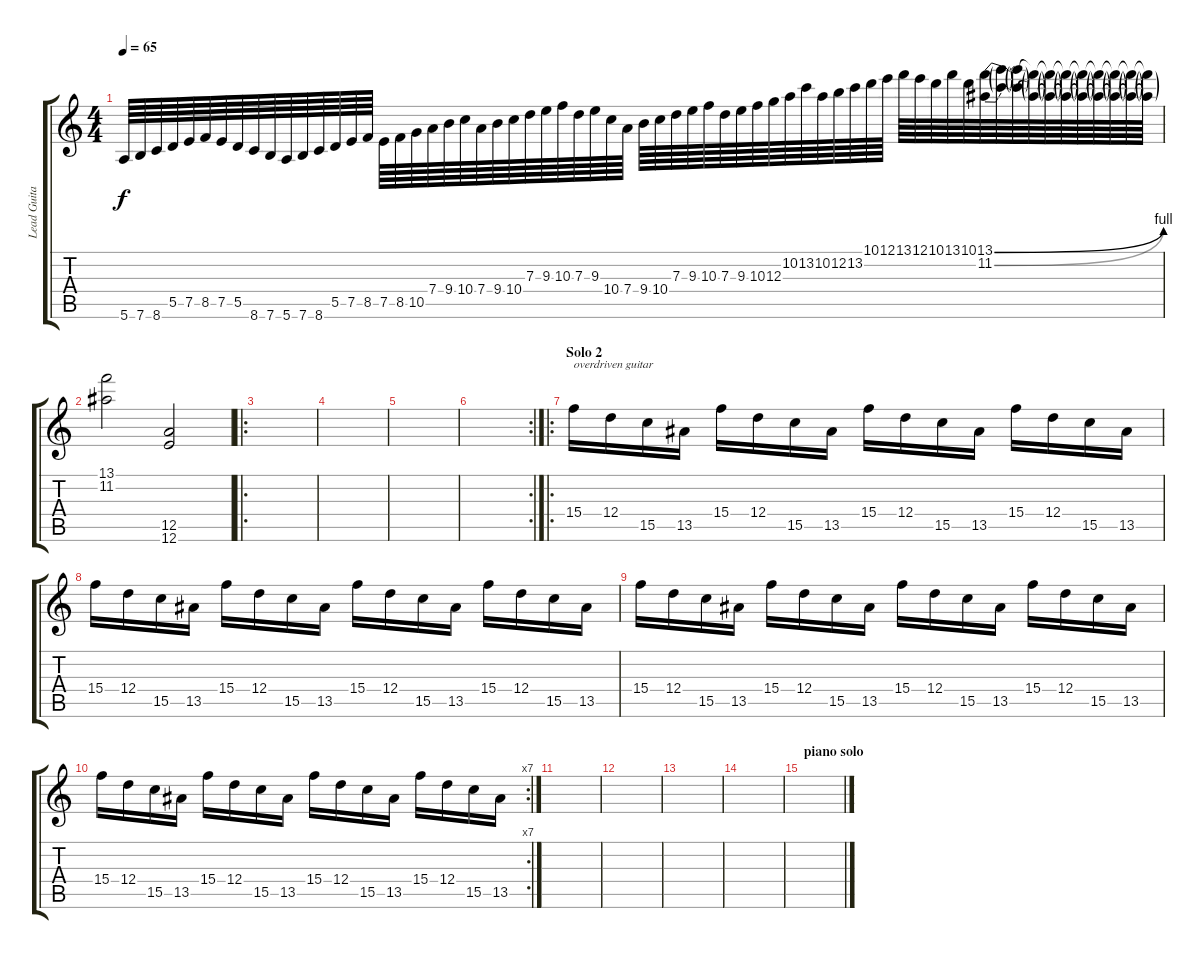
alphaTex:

\track ("Lead Guitar" "Lead Guita") {instrument overdrivenguitar}
\staff {score tabs}
\tuning (E4 B3 G3 D3 A2 E2) {hide}
\ts (4 4)
\tempo 65
\clef g2
\ks c
5.6.64{dy f} 7.6.64 8.6.64 5.5.64 7.5.64 8.5.64 7.5.64 5.5.64 8.6.64 7.6.64 5.6.64 7.6.64 8.6.64 5.5.64 7.5.64 8.5.64 7.5.64 8.5.64 10.5.64 7.4.64 9.4.64 10.4.64 7.4.64 9.4.64 10.4.64 7.3.64 9.3.64 10.3.64 7.3.64 9.3.64 10.4.64 7.4.64 9.4.64 10.4.64 7.3.64 9.3.64 10.3.64 7.3.64 9.3.64 10.3.64 12.3.64 10.2.64 13.2.64 10.2.64 12.2.64 13.2.64 10.1.64 12.1.64 13.1.64 12.1.64 10.1.64 13.1.64 10.1.64 (13.1{be (bend 0 0 60 4)} 11.2{be (bend 0 0 60 4)}).64 (13.1{t} 11.2{t}).64 (13.1{t} 11.2{t}).64 (13.1{t} 11.2{t}).64 (13.1{t} 11.2{t}).64 (13.1{t} 11.2{t}).64 (13.1{t} 11.2{t}).64 (13.1{t} 11.2{t}).64 (13.1{t} 11.2{t}).64 (13.1{t} 11.2{t}).64 (13.1{t} 11.2{t}).64 |
(13.1 11.2).2 (12.5 12.6).2 |
\ro
|
|
|
\rc 2
|
\ro
\section ("" "Solo 2")
15.4.16{txt "overdriven guitar" volume 10 instrument overdrivenguitar} 12.4.16 15.5.16 13.5.16 15.4.16 12.4.16 15.5.16 13.5.16 15.4.16 12.4.16 15.5.16 13.5.16 15.4.16 12.4.16 15.5.16 13.5.16 |
15.4.16 12.4.16 15.5.16 13.5.16 15.4.16 12.4.16 15.5.16 13.5.16 15.4.16 12.4.16 15.5.16 13.5.16 15.4.16 12.4.16 15.5.16 13.5.16 |
15.4.16 12.4.16 15.5.16 13.5.16 15.4.16 12.4.16 15.5.16 13.5.16 15.4.16 12.4.16 15.5.16 13.5.16 15.4.16 12.4.16 15.5.16 13.5.16 |
\rc 7
15.4.16 12.4.16 15.5.16 13.5.16 15.4.16 12.4.16 15.5.16 13.5.16 15.4.16 12.4.16 15.5.16 13.5.16 15.4.16 12.4.16 15.5.16 13.5.16 |
|
|
|
|
\section ("" "piano solo")
